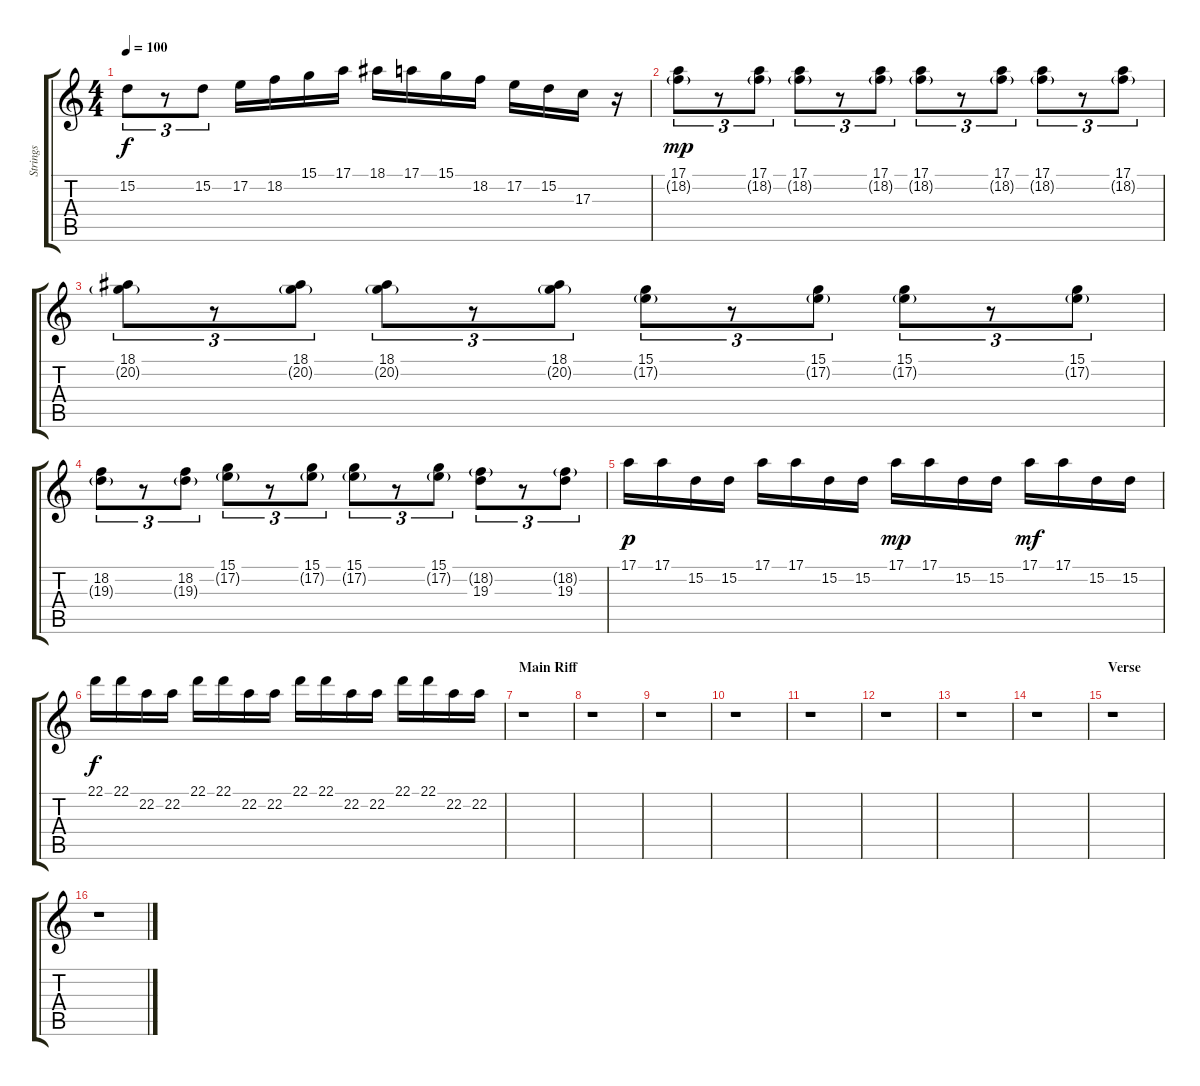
\track ("Strings" "Strings") {instrument stringensemble1}
\staff {score tabs}
\tuning (E4 B3 G3 D3 A2 E2) {hide}
\ts (4 4)
\tempo 100
\clef g2
\ks c
15.2.8{tu (3 2) dy f} r.8{tu (3 2)} 15.2.8{tu (3 2)} 17.2.16 18.2.16 15.1.16 17.1.16 18.1.16 17.1.16 15.1.16 18.2.16 17.2.16 15.2.16 17.3.16 r.16 |
(17.1 18.2{g}).8{tu (3 2) dy mp} r.8{tu (3 2)} (17.1 18.2{g}).8{tu (3 2)} (17.1 18.2{g}).8{tu (3 2)} r.8{tu (3 2)} (17.1 18.2{g}).8{tu (3 2)} (17.1 18.2{g}).8{tu (3 2)} r.8{tu (3 2)} (17.1 18.2{g}).8{tu (3 2)} (17.1 18.2{g}).8{tu (3 2)} r.8{tu (3 2)} (17.1 18.2{g}).8{tu (3 2)} |
(18.1 20.2{g}).8{tu (3 2)} r.8{tu (3 2)} (18.1 20.2{g}).8{tu (3 2)} (18.1 20.2{g}).8{tu (3 2)} r.8{tu (3 2)} (18.1 20.2{g}).8{tu (3 2)} (15.1 17.2{g}).8{tu (3 2)} r.8{tu (3 2)} (15.1 17.2{g}).8{tu (3 2)} (15.1 17.2{g}).8{tu (3 2)} r.8{tu (3 2)} (15.1 17.2{g}).8{tu (3 2)} |
(18.2 19.3{g}).8{tu (3 2)} r.8{tu (3 2)} (18.2 19.3{g}).8{tu (3 2)} (15.1 17.2{g}).8{tu (3 2)} r.8{tu (3 2)} (15.1 17.2{g}).8{tu (3 2)} (15.1 17.2{g}).8{tu (3 2)} r.8{tu (3 2)} (15.1 17.2{g}).8{tu (3 2)} (18.2{g} 19.3).8{tu (3 2)} r.8{tu (3 2)} (18.2{g} 19.3).8{tu (3 2)} |
17.1.16{dy p} 17.1.16 15.2.16 15.2.16 17.1.16 17.1.16 15.2.16 15.2.16 17.1.16{dy mp} 17.1.16 15.2.16 15.2.16 17.1.16{dy mf} 17.1.16 15.2.16 15.2.16 |
22.1.16{dy f} 22.1.16 22.2.16 22.2.16 22.1.16 22.1.16 22.2.16 22.2.16 22.1.16 22.1.16 22.2.16 22.2.16 22.1.16 22.1.16 22.2.16 22.2.16 |
\section ("" "Main Riff")
r.1 |
r.1 |
r.1 |
r.1 |
r.1 |
r.1 |
r.1 |
r.1 |
\section ("" "Verse")
r.1 |
r.1
